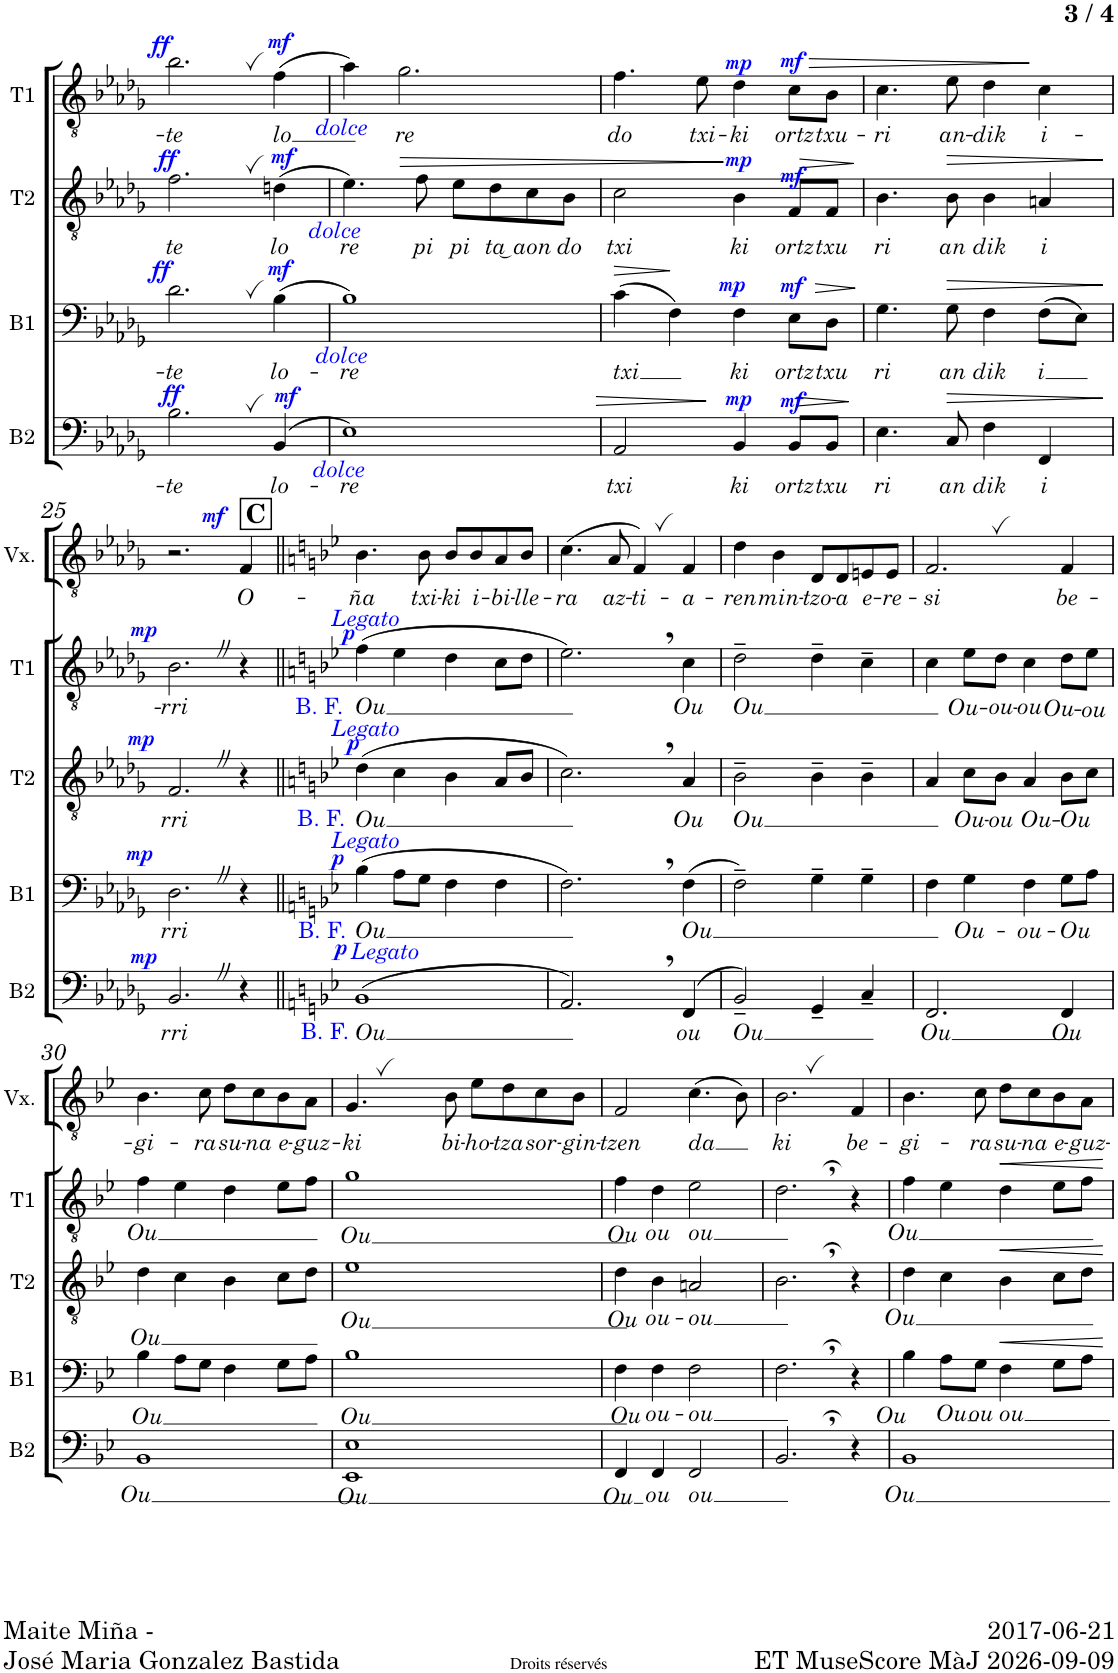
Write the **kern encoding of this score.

**kern	**text	**dynam	**kern	**text	**dynam	**kern	**text	**dynam	**kern	**text	**dynam	**kern	**text	**dynam
*part5	*part5	*part5	*part4	*part4	*part4	*part3	*part3	*part3	*part2	*part2	*part2	*part1	*part1	*part1
*staff5	*staff5	*staff5	*staff4	*staff4	*staff4	*staff3	*staff3	*staff3	*staff2	*staff2	*staff2	*staff1	*staff1	*staff1
*I"Basse	*	*	*I"Baryton	*	*	*I"Ténor 2	*	*	*I"Ténor 1	*	*	*I"Voix	*	*
*I'B2	*	*	*I'B1	*	*	*I'T2	*	*	*I'T1	*	*	*I'Vx.	*	*
!!LO:PB:g=z
*clefF4	*	*	*clefF4	*	*	*clefGv2	*	*	*clefGv2	*	*	*clefGv2	*	*
*k[b-e-a-d-g-]	*	*	*k[b-e-a-d-g-]	*	*	*k[b-e-a-d-g-]	*	*	*k[b-e-a-d-g-]	*	*	*k[b-e-a-d-g-]	*	*
*M4/4	*	*	*M4/4	*	*	*M4/4	*	*	*M4/4	*	*	*M4/4	*	*
*met(c)	*	*	*met(c)	*	*	*met(c)	*	*	*met(c)	*	*	*met(c)	*	*
=21	=21	=21	=21	=21	=21	=21	=21	=21	=21	=21	=21	=21	=21	=21
!	!LO:LY:b	!LO:DY:a	!	!LO:LY:b	!LO:DY:a	!	!LO:LY:b	!LO:DY:a	!	!LO:LY:b	!LO:DY:a	!	!	!
2.B-,\	-te	ff	2.d-,\	-te	ff	2.f,\	te	ff	2.b-,\	-te	ff	1r	.	.
!	!	!	!	!	!	!	!	!	!LO:TX:b:i:color=#0000FF:t=dolce	!	!	!	!	!
!	!	!	!	!	!	!LO:TX:b:i:color=#0000FF:t=dolce	!	!	!	!	!	!	!	!
!	!	!	!LO:TX:b:i:color=#0000FF:t=dolce	!	!	!	!	!	!	!	!	!	!	!
!LO:TX:b:i:color=#0000FF:t=dolce	!	!	!	!	!	!	!	!	!	!	!	!	!	!
!	!LO:LY:b	!LO:DY:a	!	!LO:LY:b	!LO:DY:a	!	!LO:LY:b	!LO:DY:a	!	!LO:LY:b	!LO:DY:a	!	!	!
(4BB-/	lo-	mf	(4B-\	lo-	mf	(4dn\	lo	mf	(4f\	lo	mf	.	.	.
=22	=22	=22	=22	=22	=22	=22	=22	=22	=22	=22	=22	=22	=22	=22
!	!LO:LY:b	!	!	!LO:LY:b	!	!	!LO:LY:b	!	!	!	!	!	!	!
1E-)	-re	.	1B-)	-re	.	4.e-\)	re	.	4a-\)	.	.	1r	.	.
!	!	!	!	!	!	!	!	!	!	!LO:LY:b	!	!	!	!
.	.	.	.	.	.	.	.	.	2.g-\	re	.	.	.	.
!	!	!	!	!	!	!	!LO:LY:b	!LO:HP:b	!	!	!	!	!	!
.	.	.	.	.	.	8f\	pi	>	.	.	.	.	.	.
!	!	!	!	!	!	!	!LO:LY:b	!	!	!	!	!	!	!
.	.	.	.	.	.	8e-\L	pi	.	.	.	.	.	.	.
!	!	!	!	!	!	!	!LO:LY:b	!	!	!	!	!	!	!
.	.	.	.	.	.	8d-\	ta͜	.	.	.	.	.	.	.
!	!	!	!	!	!	!	!LO:LY:b	!	!	!	!	!	!	!
.	.	.	.	.	.	8c\	aon	.	.	.	.	.	.	.
!	!	!	!	!	!	!	!LO:LY:b	!	!	!	!	!	!	!
.	.	.	.	.	.	8B-\J	do	.	.	.	.	.	.	.
=23	=23	=23	=23	=23	=23	=23	=23	=23	=23	=23	=23	=23	=23	=23
!	!LO:LY:b	!LO:HP:b	!	!LO:LY:b	!LO:HP:b	!	!LO:LY:b	!	!	!LO:LY:b	!	!	!	!
2AA-/	txi	>	(4c\	txi	>	2c\	txi	.	4.f\	do	.	1r	.	.
.	.	.	4F\)	.	]	.	.	.	.	.	.	.	.	.
!	!	!	!	!	!	!	!	!	!	!LO:LY:b	!	!	!	!
.	.	.	.	.	.	.	.	.	8e-\	txi-	.	.	.	.
!	!LO:LY:b	!LO:DY:n=1:a	!	!LO:LY:b	!LO:DY:a	!	!LO:LY:b	!LO:DY:n=1:a	!	!LO:LY:b	!LO:DY:a	!	!	!
4BB-/	ki	] mp	4F\	ki	mp	4B-\	ki	] mp	4d-\	-ki	mp	.	.	.
!	!LO:LY:b	!LO:DY:n=2:a	!	!LO:LY:b	!LO:HP:b	!	!LO:LY:b	!	!	!LO:LY:b	!LO:HP:b	!	!	!
!	!	!	!	!	!LO:DY:n=1:a	!	!	!LO:DY:n=2:a	!	!	!LO:DY:n=1:a	!	!	!
8BB-/L	ortz	mf	8E-\L	ortz	> mf	8F/L	ortz	mf	8c\L	ortz	> mf	.	.	.
!	!LO:LY:b	!LO:HP:b	!	!LO:LY:b	!	!	!LO:LY:b	!LO:HP:b	!	!LO:LY:b	!	!	!	!
8BB-/J	txu	>	8D-\J	txu	.	8F/J	txu	>	8B-\J	txu-	.	.	.	.
.	.	]	.	.	]	.	.	]	.	.	.	.	.	.
=24	=24	=24	=24	=24	=24	=24	=24	=24	=24	=24	=24	=24	=24	=24
!	!LO:LY:b	!	!	!LO:LY:b	!	!	!LO:LY:b	!	!	!LO:LY:b	!	!	!	!
4.E-\	ri	.	4.G-\	ri	.	4.B-\	ri	.	4.c\	-ri	.	1r	.	.
!	!LO:LY:b	!LO:HP:b	!	!LO:LY:b	!LO:HP:b	!	!LO:LY:b	!LO:HP:b	!	!LO:LY:b	!	!	!	!
8C/	-an	>	8G-\	an	>	8B-\	an	>	8e-\	an-	.	.	.	.
!	!LO:LY:b	!	!	!LO:LY:b	!	!	!LO:LY:b	!	!	!LO:LY:b	!	!	!	!
4F\	dik	.	4F\	dik	.	4B-\	dik	.	4d-\	-dik	.	.	.	.
!	!LO:LY:b	!	!	!LO:LY:b	!	!	!LO:LY:b	!	!	!LO:LY:b	!	!	!	!
4FF/	i	.	(8F\L	i	.	4An/	i	.	4c\	i-	]	.	.	.
.	.	.	8E-\J)	.	.	.	.	.	.	.	.	.	.	.
.	.	]	.	.	]	.	.	]	.	.	.	.	.	.
!!LO:LB:g=z
!!LO:REH:place=s1:a:B:cj:fs=14:t=C:qo=3
=25	=25	=25	=25	=25	=25	=25	=25	=25	=25	=25	=25	=25	=25	=25
!	!LO:LY:b	!LO:DY:a	!	!LO:LY:b	!LO:DY:a	!	!LO:LY:b	!LO:DY:a	!	!LO:LY:b	!LO:DY:a	!	!	!
2.BB-Z/	rri	mp	2.D-Z\	rri	mp	2.FZ/	rri	mp	2.B-Z\	-rri	mp	2.r	.	.
!	!	!	!	!	!	!	!	!	!	!	!	!	!LO:LY:b	!LO:DY:a
4r	.	.	4r	.	.	4r	.	.	4r	.	.	4F/	O-	mf
=26||	=26||	=26||	=26||	=26||	=26||	=26||	=26||	=26||	=26||	=26||	=26||	=26||	=26||	=26||
*k[b-e-]	*	*	*k[b-e-]	*	*	*k[b-e-]	*	*	*k[b-e-]	*	*	*k[b-e-]	*	*
!	!	!	!	!	!	!	!	!	!LO:TX:b:color=#0000FF:t=B. F.	!	!	!	!	!
!	!	!	!	!	!	!	!	!	!LO:TX:a:i:color=#0000FF:t=Legato	!	!	!	!	!
!	!	!	!	!	!	!LO:TX:b:color=#0000FF:t=B. F.	!	!	!	!	!	!	!	!
!	!	!	!	!	!	!LO:TX:a:i:color=#0000FF:t=Legato	!	!	!	!	!	!	!	!
!	!	!	!LO:TX:b:color=#0000FF:t=B. F.	!	!	!	!	!	!	!	!	!	!	!
!	!	!	!LO:TX:a:i:color=#0000FF:t=Legato	!	!	!	!	!	!	!	!	!	!	!
!LO:TX:b:color=#0000FF:t=B. F.	!	!	!	!	!	!	!	!	!	!	!	!	!	!
!LO:TX:a:i:color=#0000FF:t=Legato	!	!	!	!	!	!	!	!	!	!	!	!	!	!
!	!LO:LY:b	!LO:DY:a	!	!LO:LY:b	!LO:DY:a	!	!LO:LY:b	!LO:DY:a	!	!LO:LY:b	!LO:DY:a	!	!LO:LY:b	!
(>1BB-	Ou	p	(4B-\	Ou	p	(4d\	Ou	p	(4f\	Ou	p	4.B-\	-ña	.
.	.	.	8A\L	.	.	4c\	.	.	4e-\	.	.	.	.	.
!	!	!	!	!	!	!	!	!	!	!	!	!	!LO:LY:b	!
.	.	.	8G\J	.	.	.	.	.	.	.	.	8B-\	txi-	.
!	!	!	!	!	!	!	!	!	!	!	!	!	!LO:LY:b	!
.	.	.	4F\	.	.	4B-\	.	.	4d\	.	.	8B-/L	-ki	.
!	!	!	!	!	!	!	!	!	!	!	!	!	!LO:LY:b	!
.	.	.	.	.	.	.	.	.	.	.	.	8B-/	i-	.
!	!	!	!	!	!	!	!	!	!	!	!	!	!LO:LY:b	!
.	.	.	4F\	.	.	8A/L	.	.	8c\L	.	.	8A/	-bi-	.
!	!	!	!	!	!	!	!	!	!	!	!	!	!LO:LY:b	!
.	.	.	.	.	.	8B-/J	.	.	8d\J	.	.	8B-/J	-lle-	.
=27	=27	=27	=27	=27	=27	=27	=27	=27	=27	=27	=27	=27	=27	=27
!	!	!	!	!	!	!	!	!	!	!	!	!	!LO:LY:b	!
2.AA,/)	.	.	2.F,\)	.	.	2.c,\)	.	.	2.e-,\)	.	.	(4.c\	-ra	.
!	!	!	!	!	!	!	!	!	!	!	!	!	!LO:LY:b	!
.	.	.	.	.	.	.	.	.	.	.	.	8A/	az-	.
!	!	!	!	!	!	!	!	!	!	!	!	!	!LO:LY:b	!
.	.	.	.	.	.	.	.	.	.	.	.	4F,/)	-ti-	.
!	!LO:LY:b	!	!	!LO:LY:b	!	!	!LO:LY:b	!	!	!LO:LY:b	!	!	!LO:LY:b	!
(>4FF/	ou	.	(4F\	Ou	.	4A/	Ou	.	4c\	Ou	.	4F/	-a-	.
=28	=28	=28	=28	=28	=28	=28	=28	=28	=28	=28	=28	=28	=28	=28
!	!LO:LY:b	!	!	!	!	!	!LO:LY:b	!	!	!LO:LY:b	!	!	!LO:LY:b	!
2BB-~/)	Ou	.	2F~\)	.	.	2B-~\	Ou	.	2d~\	Ou	.	4d\	-ren	.
!	!	!	!	!	!	!	!	!	!	!	!	!	!LO:LY:b	!
.	.	.	.	.	.	.	.	.	.	.	.	4B-\	min-	.
!	!	!	!	!	!	!	!	!	!	!	!	!	!LO:LY:b	!
4GG~/	.	.	4G~\	.	.	4B-~\	.	.	4d~\	.	.	8D/L	-tzo-	.
!	!	!	!	!	!	!	!	!	!	!	!	!	!LO:LY:b	!
.	.	.	.	.	.	.	.	.	.	.	.	8D/	-a	.
!	!	!	!	!	!	!	!	!	!	!	!	!	!LO:LY:b	!
4C~/	.	.	4G~\	.	.	4B-~\	.	.	4c~\	.	.	8En/	e-	.
!	!	!	!	!	!	!	!	!	!	!	!	!	!LO:LY:b	!
.	.	.	.	.	.	.	.	.	.	.	.	8E/J	-re-	.
=29	=29	=29	=29	=29	=29	=29	=29	=29	=29	=29	=29	=29	=29	=29
!	!LO:LY:b	!	!	!	!	!	!	!	!	!	!	!	!LO:LY:b	!
2.FF/	Ou	.	4F\	.	.	4A/	.	.	4c\	.	.	2.F,/	-si	.
!	!	!	!	!LO:LY:b	!	!	!LO:LY:b	!	!	!LO:LY:b	!	!	!	!
.	.	.	4G\	Ou-	.	8c\L	Ou-	.	8e-\L	Ou-	.	.	.	.
!	!	!	!	!	!	!	!LO:LY:b	!	!	!LO:LY:b	!	!	!	!
.	.	.	.	.	.	8B-\J	-ou	.	8d\J	-ou-	.	.	.	.
!	!	!	!	!LO:LY:b	!	!	!LO:LY:b	!	!	!LO:LY:b	!	!	!	!
.	.	.	4F\	-ou-	.	4A/	Ou-	.	4c\	-ou	.	.	.	.
!	!LO:LY:b	!	!	!LO:LY:b	!	!	!LO:LY:b	!	!	!LO:LY:b	!	!	!LO:LY:b	!
4FF/	Ou	.	8G\L	-Ou	.	8B-\L	-Ou	.	8d\L	Ou-	.	4F/	be-	.
!	!	!	!	!	!	!	!	!	!	!LO:LY:b	!	!	!	!
.	.	.	8A\J	.	.	8c\J	.	.	8e-\J	-ou	.	.	.	.
!!LO:LB:g=z
=30	=30	=30	=30	=30	=30	=30	=30	=30	=30	=30	=30	=30	=30	=30
!	!LO:LY:b	!	!	!LO:LY:b	!	!	!LO:LY:b	!	!	!LO:LY:b	!	!	!LO:LY:b	!
1BB-	Ou	.	4B-\	Ou	.	4d\	Ou	.	4f\	Ou	.	4.B-\	-gi-	.
.	.	.	8A\L	.	.	4c\	.	.	4e-\	.	.	.	.	.
!	!	!	!	!	!	!	!	!	!	!	!	!	!LO:LY:b	!
.	.	.	8G\J	.	.	.	.	.	.	.	.	8c\	-ra	.
!	!	!	!	!	!	!	!	!	!	!	!	!	!LO:LY:b	!
.	.	.	4F\	.	.	4B-\	.	.	4d\	.	.	8d\L	su-	.
!	!	!	!	!	!	!	!	!	!	!	!	!	!LO:LY:b	!
.	.	.	.	.	.	.	.	.	.	.	.	8c\	-na	.
!	!	!	!	!	!	!	!	!	!	!	!	!	!LO:LY:b	!
.	.	.	8G\L	.	.	8c\L	.	.	8e-\L	.	.	8B-\	e-	.
!	!	!	!	!	!	!	!	!	!	!	!	!	!LO:LY:b	!
.	.	.	8A\J	.	.	8d\J	.	.	8f\J	.	.	8A\J	-guz-	.
=31	=31	=31	=31	=31	=31	=31	=31	=31	=31	=31	=31	=31	=31	=31
!	!LO:LY:b	!	!	!LO:LY:b	!	!	!LO:LY:b	!	!	!LO:LY:b	!	!	!LO:LY:b	!
1EE- 1E-	Ou	.	1B-	Ou	.	1e-	Ou	.	1g	Ou	.	4.G,/	-ki	.
!	!	!	!	!	!	!	!	!	!	!	!	!	!LO:LY:b	!
.	.	.	.	.	.	.	.	.	.	.	.	8B-\	bi-	.
!	!	!	!	!	!	!	!	!	!	!	!	!	!LO:LY:b	!
.	.	.	.	.	.	.	.	.	.	.	.	8e-\L	-ho-	.
!	!	!	!	!	!	!	!	!	!	!	!	!	!LO:LY:b	!
.	.	.	.	.	.	.	.	.	.	.	.	8d\	-tza	.
!	!	!	!	!	!	!	!	!	!	!	!	!	!LO:LY:b	!
.	.	.	.	.	.	.	.	.	.	.	.	8c\	sor-	.
!	!	!	!	!	!	!	!	!	!	!	!	!	!LO:LY:b	!
.	.	.	.	.	.	.	.	.	.	.	.	8B-\J	-gin-	.
=32	=32	=32	=32	=32	=32	=32	=32	=32	=32	=32	=32	=32	=32	=32
!	!LO:LY:b	!	!	!LO:LY:b	!	!	!LO:LY:b	!	!	!LO:LY:b	!	!	!LO:LY:b	!
4FF/	Ou	.	4F\	Ou	.	4d\	Ou	.	4f\	Ou	.	2F/	-tzen	.
!	!LO:LY:b	!	!	!LO:LY:b	!	!	!LO:LY:b	!	!	!LO:LY:b	!	!	!	!
4FF/	-ou	.	4F\	ou-	.	4B-\	ou-	.	4d\	ou	.	.	.	.
!	!LO:LY:b	!	!	!LO:LY:b	!	!	!LO:LY:b	!	!	!LO:LY:b	!	!	!LO:LY:b	!
2FF/	ou	.	2F\	-ou	.	2An/	-ou	.	2e-\	ou	.	(4.c\	da	.
.	.	.	.	.	.	.	.	.	.	.	.	8B-\)	.	.
=33	=33	=33	=33	=33	=33	=33	=33	=33	=33	=33	=33	=33	=33	=33
!	!	!	!	!	!	!	!	!	!	!	!	!	!LO:LY:b	!
2.BB-,/	.	.	2.F,\	.	.	2.B-,\	.	.	2.d,\	.	.	2.B-,\	ki	.
!	!	!	!	!	!	!	!	!	!	!	!	!	!LO:LY:b	!
4r	.	.	4r	.	.	4r	.	.	4r	.	.	4F/	be-	.
=34	=34	=34	=34	=34	=34	=34	=34	=34	=34	=34	=34	=34	=34	=34
!	!LO:LY:b	!	!	!LO:LY:b	!	!	!LO:LY:b	!	!	!LO:LY:b	!	!	!LO:LY:b	!
1BB-	Ou	.	4B-\	Ou	.	4d\	Ou	.	4f\	Ou	.	4.B-\	-gi-	.
!	!	!	!	!LO:LY:b	!	!	!	!	!	!	!	!	!	!
.	.	.	8A\L	Ou	.	4c\	.	.	4e-\	.	.	.	.	.
!	!	!	!	!LO:LY:b	!	!	!	!	!	!	!	!	!LO:LY:b	!
.	.	.	8G\J	ou	.	.	.	.	.	.	.	8c\	-ra	.
!	!	!	!	!LO:LY:b	!LO:HP:b	!	!	!LO:HP:b	!	!	!LO:HP:b	!	!LO:LY:b	!
.	.	.	4F\	ou	<	4B-\	.	<	4d\	.	<	8d\L	su-	.
!	!	!	!	!	!	!	!	!	!	!	!	!	!LO:LY:b	!
.	.	.	.	.	.	.	.	.	.	.	.	8c\	-na	.
!	!	!	!	!	!	!	!	!	!	!	!	!	!LO:LY:b	!
.	.	.	8G\L	.	.	8c\L	.	.	8e-\L	.	.	8B-\	e-	.
!	!	!	!	!	!	!	!	!	!	!	!	!	!LO:LY:b	!
.	.	.	8A\J	.	.	8d\J	.	.	8f\J	.	.	8A\J	-guz-	.
.	.	.	.	.	[	.	.	[	.	.	[	.	.	.
=	=	=	=	=	=	=	=	=	=	=	=	=	=	=
*-	*-	*-	*-	*-	*-	*-	*-	*-	*-	*-	*-	*-	*-	*-
